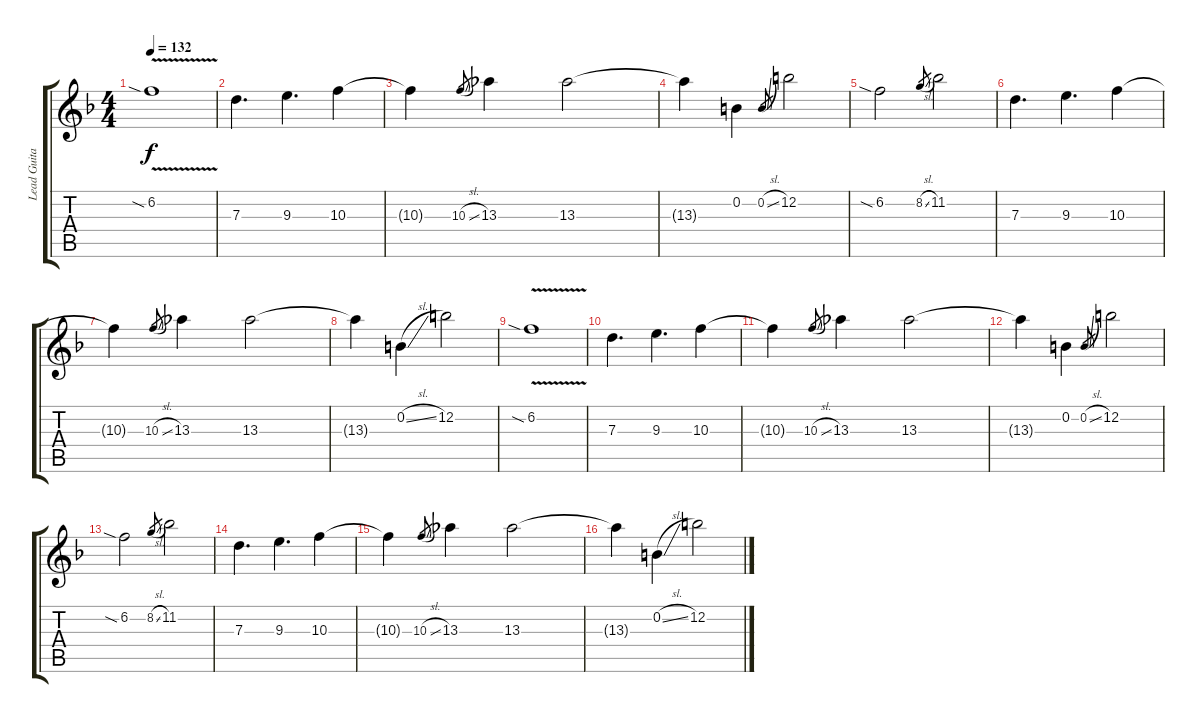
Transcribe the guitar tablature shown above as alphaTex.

\track ("Lead Guitar" "Lead Guita") {instrument distortionguitar}
\staff {score tabs}
\tuning (E4 B3 G3 D3 A2 D2) {hide}
\ts (4 4)
\tempo 132
\clef g2
\ks dminor
6.2{v sia}.1{dy f} |
7.3.4{d} 9.3.4{d} 10.3.4 |
10.3{t}.4 10.3{sl}.8{gr} 13.3.4 13.3.2 |
13.3{t}.4 0.2.4 0.2{sl}.8{gr} 12.2.2 |
6.2{sia}.2 8.2{sl}.8{gr} 11.2.2 |
7.3.4{d} 9.3.4{d} 10.3.4 |
10.3{t}.4 10.3{sl}.8{gr} 13.3.4 13.3.2 |
13.3{t}.4 0.2{sl}.4 12.2.2 |
6.2{v sia}.1 |
7.3.4{d} 9.3.4{d} 10.3.4 |
10.3{t}.4 10.3{sl}.8{gr} 13.3.4 13.3.2 |
13.3{t}.4 0.2.4 0.2{sl}.8{gr} 12.2.2 |
6.2{sia}.2 8.2{sl}.8{gr} 11.2.2 |
7.3.4{d} 9.3.4{d} 10.3.4 |
10.3{t}.4 10.3{sl}.8{gr} 13.3.4 13.3.2 |
13.3{t}.4 0.2{sl}.4 12.2.2
